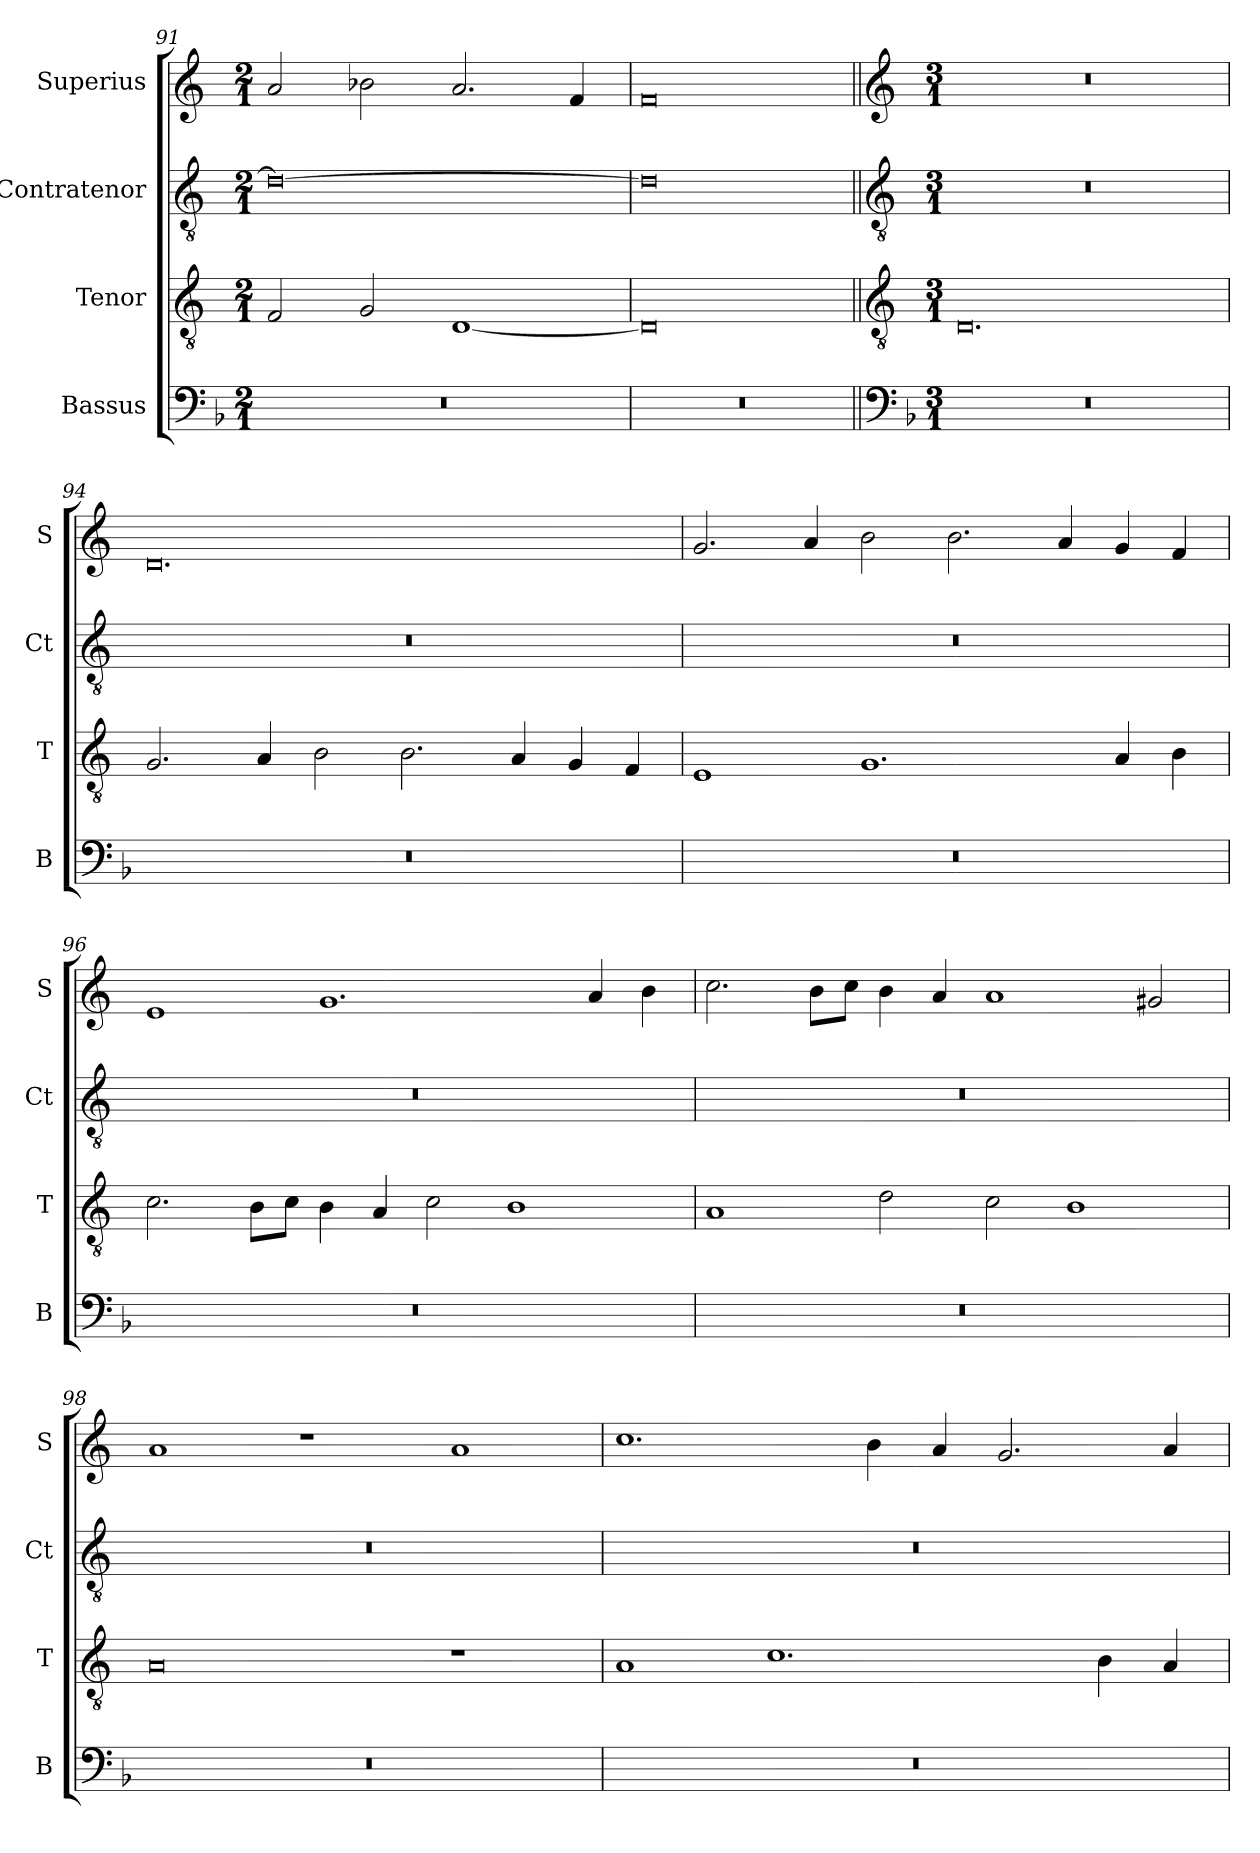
**kern	**kern	**kern	**kern
*part4	*part3	*part2	*part1
*staff4	*staff3	*staff2	*staff1
*I"Bassus	*I"Tenor	*I"Contratenor	*I"Superius
*I'B	*I'T	*I'Ct	*I'S
*clefF4	*clefGv2	*clefGv2	*clefG2
*k[b-]	*k[]	*k[]	*k[]
*M2/1	*M2/1	*M2/1	*M2/1
=91	=91	=91	=91
0r	2F/	0d_	2a/
.	2G/	.	2b-X\
.	[1D	.	2.a/
.	.	.	4f/
=92	=92	=92	=92
0r	0D]	0d]	0f
!!LO:LB:g=z
=93||	=93||	=93||	=93||
*clefF4	*clefGv2	*clefGv2	*clefG2
*k[b-]	*k[]	*k[]	*k[]
*M3/1	*M3/1	*M3/1	*M3/1
0.r	0.D	0.r	0.r
=94	=94	=94	=94
0.r	2.G/	0.r	0.d
.	4A/	.	.
.	2B\	.	.
.	2.B\	.	.
.	4A/	.	.
.	4G/	.	.
.	4F/	.	.
=95	=95	=95	=95
0.r	1E	0.r	2.g/
.	.	.	4a/
.	1.G	.	2b\
.	.	.	2.b\
.	.	.	4a/
.	4A/	.	4g/
.	4B\	.	4f/
=96	=96	=96	=96
0.r	2.c\	0.r	1e
.	8B\L	.	.
.	8c\J	.	.
.	4B\	.	1.g
.	4A/	.	.
.	2c\	.	.
.	1B	.	.
.	.	.	4a/
.	.	.	4b\
=97	=97	=97	=97
0.r	1A	0.r	2.cc\
.	.	.	8b\L
.	.	.	8cc\J
.	2d\	.	4b\
.	.	.	4a/
.	2c\	.	1a
.	1B	.	.
.	.	.	2g#X/
=98	=98	=98	=98
0.r	0A	0.r	1a
.	.	.	1r
.	1r	.	1a
=99	=99	=99	=99
0.r	1A	0.r	1.cc
.	1.c	.	.
.	.	.	4b\
.	.	.	4a/
.	.	.	2.g/
.	4B\	.	.
.	4A/	.	4a/
=	=	=	=
*-	*-	*-	*-
